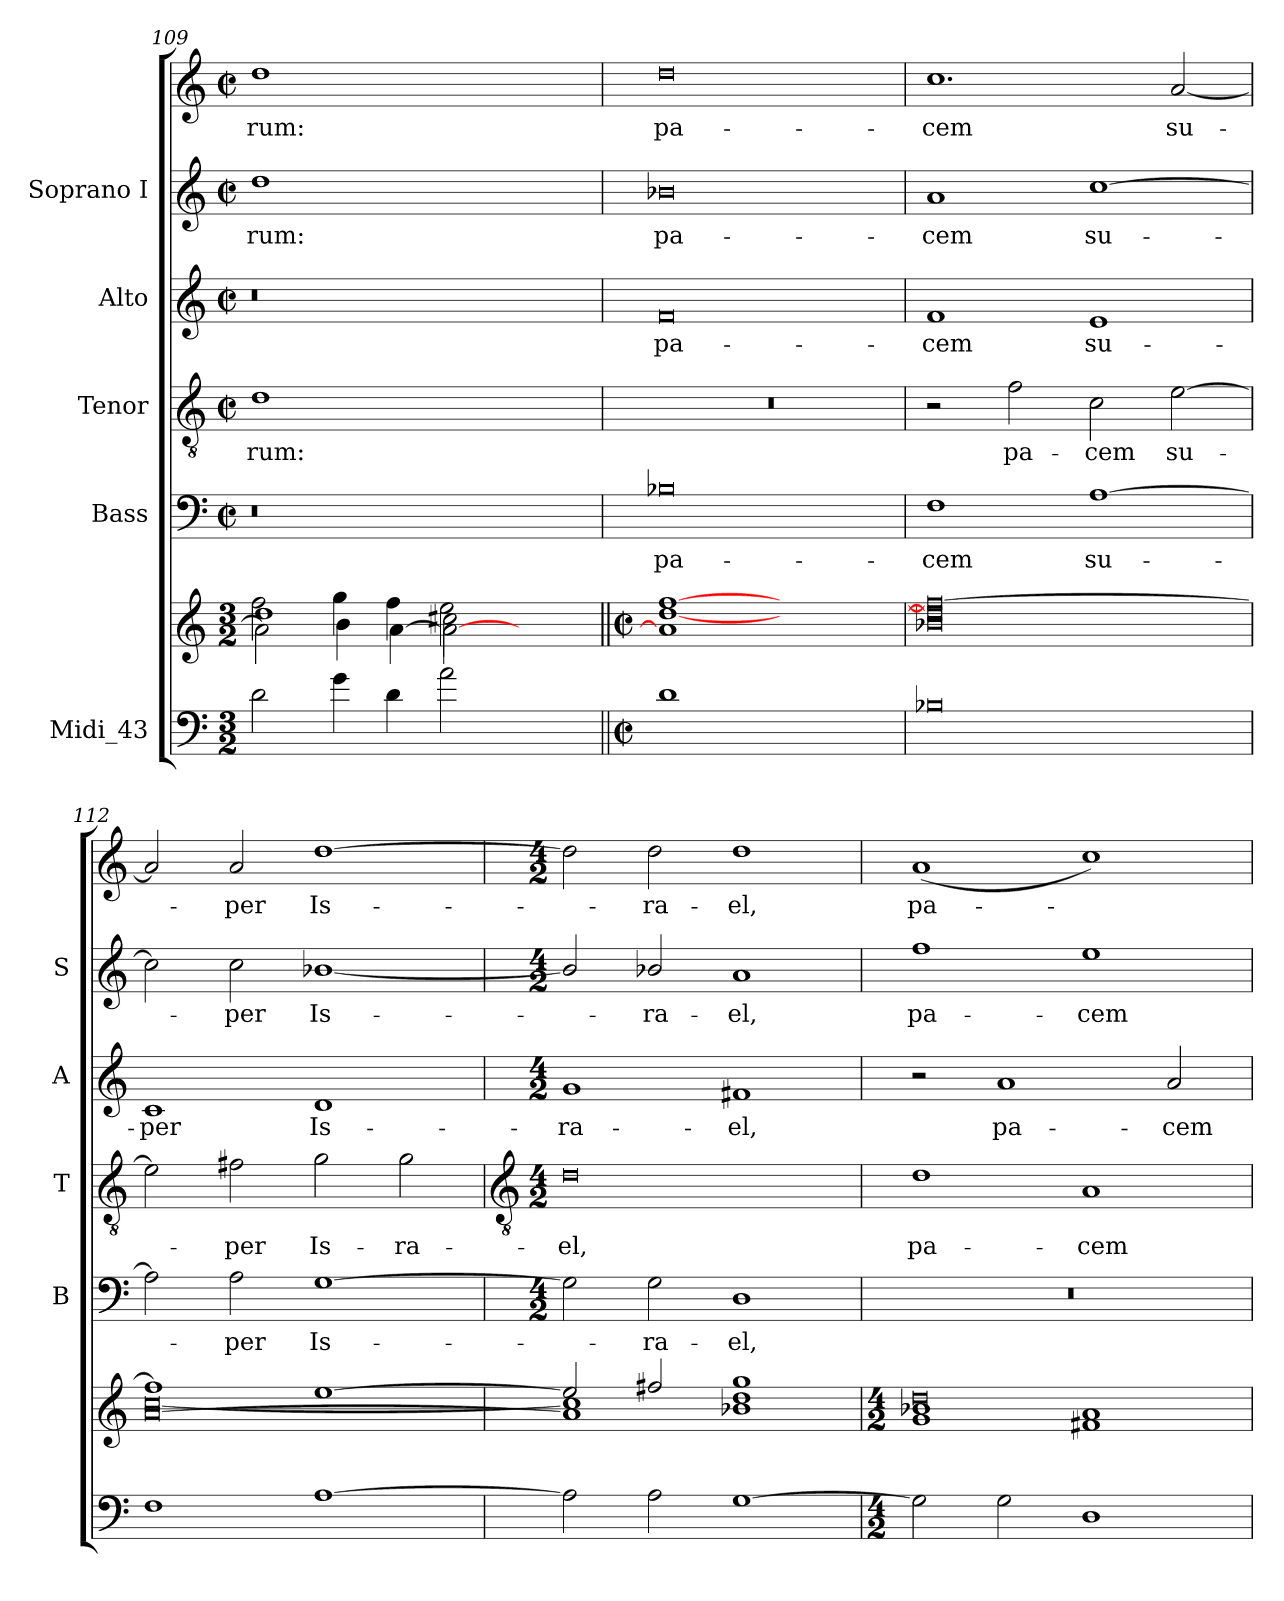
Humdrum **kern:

**kern	**kern	**kern	**text	**kern	**text	**kern	**text	**kern	**text	**kern	**text
*part5	*part5	*part4	*part4	*part3	*part3	*part2	*part2	*part1	*part1	*part1	*part1
*staff7	*staff6	*staff5	*staff5	*staff4	*staff4	*staff3	*staff3	*staff2	*staff2	*staff1	*staff1
*I"Midi_43	*	*I"Bass	*	*I"Tenor	*	*I"Alto	*	*I"Soprano I	*	*	*
*	*	*I'B	*	*I'T	*	*I'A	*	*I'S	*	*	*
*clefF4	*clefG2	*clefF4	*	*clefGv2	*	*clefG2	*	*clefG2	*	*clefG2	*
*k[]	*k[]	*k[]	*	*k[]	*	*k[]	*	*k[]	*	*k[]	*
*C:	*C:	*C:	*	*C:	*	*C:	*	*C:	*	*C:	*
*M3/2	*M3/2	*M4/2	*	*M4/2	*	*M4/2	*	*M4/2	*	*M4/2	*
*	*	*met(c|)	*	*met(c|)	*	*met(c|)	*	*met(c|)	*	*met(c|)	*
=109	=109	=109	=109	=109	=109	=109	=109	=109	=109	=109	=109
*	*^	*	*	*	*	*	*	*	*	*	*
*	*	*^	*	*	*	*	*	*	*	*	*	*
!	!	!	!	!	!	!	!LO:LY:b	!	!	!	!LO:LY:b	!	!LO:LY:b
2d	2ff\	1dd\	2a\]	0r	.	1d	-rum:	0r	.	1dd	rum:	1dd	-rum:
4g	4gg\	.	4b\	.	.	.	.	.	.	.	.	.	.
4d	4ff\	.	[4a\	.	.	.	.	.	.	.	.	.	.
2a	2ee\	2cc#X\	2a\_	.	.	1ryy	.	.	.	1ryy	.	1ryy	.
2ryy	2ryy	2ryy	2ryy	.	.	.	.	.	.	.	.	.	.
=110||	=110||	=110||	=110||	=110	=110	=110	=110	=110	=110	=110	=110	=110	=110
*M4/2	*M4/2	*	*	*	*	*	*	*	*	*	*	*	*
*met(c|)	*met(c|)	*	*	*	*	*	*	*	*	*	*	*	*
!	!	!	!	!	!LO:LY:b	!	!	!	!LO:LY:b	!	!LO:LY:b	!	!LO:LY:b
1d	[1ff/	[1dd\	1a\]	0B-X	pa-	0r	.	0f	pa-	0b-X	-pa-	0dd	pa-
1ryy	1ryy	1ryy	1ryy	.	.	.	.	.	.	.	.	.	.
=111	=111	=111	=111	=111	=111	=111	=111	=111	=111	=111	=111	=111	=111
!	!	!	!	!	!LO:LY:b	!	!	!	!LO:LY:b	!	!LO:LY:b	!	!LO:LY:b
0B-X	0ff/_	0dd\]	0b-X\	1F	-cem	2r	.	1f	-cem	1a	cem	1.cc	-cem
!	!	!	!	!	!	!	!LO:LY:b	!	!	!	!	!	!
.	.	.	.	.	.	2f	pa-	.	.	.	.	.	.
!	!	!	!	!	!LO:LY:b	!	!LO:LY:b	!	!LO:LY:b	!	!LO:LY:b	!	!
.	.	.	.	[1A	su-	2c	-cem	1e	su-	[1cc	su-	.	.
!	!	!	!	!	!	!	!LO:LY:b	!	!	!	!	!	!LO:LY:b
.	.	.	.	.	.	[2e	su-	.	.	.	.	[2a	su-
=112	=112	=112	=112	=112	=112	=112	=112	=112	=112	=112	=112	=112	=112
!	!	!	!	!	!	!	!	!	!LO:LY:b	!	!	!	!
1F	1ff/]	[0cc\	[0a\	2A]	.	2e]	.	1c	-per	2cc]	.	2a]	.
!	!	!	!	!	!LO:LY:b	!	!LO:LY:b	!	!	!	!LO:LY:b	!	!LO:LY:b
.	.	.	.	2A	per	2f#X	per	.	.	2cc	per	2a	-per
!	!	!	!	!	!LO:LY:b	!	!LO:LY:b	!	!LO:LY:b	!	!LO:LY:b	!	!LO:LY:b
[1A	[1ee/	.	.	[1G	Is-	2g	Is-	1d	Is-	[1b-X/	Is-	[1dd	Is-
!	!	!	!	!	!	!	!LO:LY:b	!	!	!	!	!	!
.	.	.	.	.	.	2g	-ra-	.	.	.	.	.	.
!!LO:LB:g=z
=113	=113	=113	=113	=113	=113	=113	=113	=113	=113	=113	=113	=113	=113
*	*	*	*	*	*	*clefGv2	*	*	*	*	*	*	*
*	*	*	*	*M4/2	*	*M4/2	*	*M4/2	*	*M4/2	*	*M4/2	*
!	!	!	!	!	!	!	!LO:LY:b	!	!LO:LY:b	!	!	!	!
2A]	2ee/]	1cc\]	1a\]	2G]	.	0d	-el,	1g	-ra-	2b-/]	.	2dd]	.
!	!	!	!	!	!LO:LY:b	!	!	!	!	!	!LO:LY:b	!	!LO:LY:b
2A	2ff#X/	.	.	2G	ra-	.	.	.	.	2b-/	ra-	2dd	-ra-
!	!	!	!	!	!LO:LY:b	!	!	!	!LO:LY:b	!	!LO:LY:b	!	!LO:LY:b
[1G	1gg/	1dd\	1b-X\	1D	-el,	.	.	1f#X	-el,	1a	-el,	1dd	-el,
!!LO:LB:g=z
=114	=114	=114	=114	=114	=114	=114	=114	=114	=114	=114	=114	=114	=114
*M4/2	*M4/2	*	*	*	*	*	*	*	*	*	*	*	*
!	!	!	!	!	!	!	!LO:LY:b	!	!	!	!LO:LY:b	!	!LO:LY:b
2G]	0dd/	1b-X\	1g\	0r	.	1d	pa-	2r	.	1ff	pa-	(<1a	pa-
!	!	!	!	!	!	!	!	!	!LO:LY:b	!	!	!	!
2G	.	.	.	.	.	.	.	1a	pa-	.	.	.	.
!	!	!	!	!	!	!	!LO:LY:b	!	!	!	!LO:LY:b	!	!
1D	.	1a\	1f#X\	.	.	1A	-cem	.	.	1ee	-cem	1cc/)	.
!	!	!	!	!	!	!	!	!	!LO:LY:b	!	!	!	!
.	.	.	.	.	.	.	.	2a	-cem	.	.	.	.
*	*v	*v	*v	*	*	*	*	*	*	*	*	*	*
=	=	=	=	=	=	=	=	=	=	=	=
*-	*-	*-	*-	*-	*-	*-	*-	*-	*-	*-	*-
